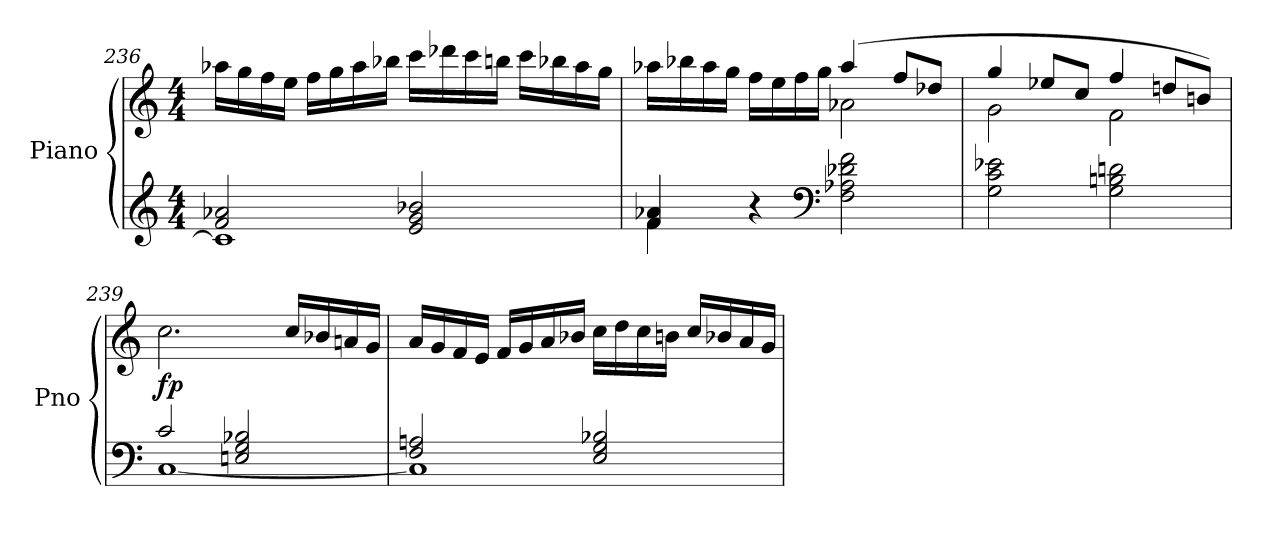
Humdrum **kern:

**kern	**kern	**dynam
*part1	*part1	*part1
*staff2	*staff1	*staff1/2
*I"Piano	*	*
*I'Pno	*	*
*clefG2	*clefG2	*
*k[]	*k[]	*
*M4/4	*M4/4	*
=236	=236	=236
*^	*	*
2f/ 2a-X/	1c]	16aa-X\LL	.
.	.	16gg\	.
.	.	16ff\	.
.	.	16ee\JJ	.
.	.	16ff\LL	.
.	.	16gg\	.
.	.	16aa-\	.
.	.	16bb-X\JJ	.
2e/ 2g/ 2b-X/	.	16ccc\LL	.
.	.	16ddd-X\	.
.	.	16ccc\	.
.	.	16bbn\JJ	.
.	.	16ccc\LL	.
.	.	16bb-X\	.
.	.	16aa-\	.
.	.	16gg\JJ	.
!!LO:LB:g=z
=237	=237	=237	=237
*	*	*^	*
4f/ 4a-X/	4f\	16aa-X\LL	2ryy	.
.	.	16bb-X\	.	.
.	.	16aa-\	.	.
.	.	16gg\JJ	.	.
4r	2.ryy	16ff\LL	.	.
.	.	16ee\	.	.
.	.	16ff\	.	.
.	.	16gg\JJ	.	.
*clefF4	*	*	*	*
2F\ 2A-X\ 2d-X\ 2f\	.	(4aa-/	2a-X\	.
.	.	8ff/L	.	.
.	.	8dd-X/J	.	.
*v	*v	*	*	*
=238	=238	=238	=238
2G\ 2c\ 2e-X\	4gg/	2g\	.
.	8ee-X/L	.	.
.	8cc/J	.	.
2G\ 2Bn\ 2dn\	4ff/	2f\	.
.	8ddn/L	.	.
.	8bn/J)	.	.
*	*v	*v	*
=239	=239	=239
*^	*	*
!	!	!	!LO:DY:b
2c/	[1C	2.cc\	fp
2En/ 2G/ 2B-X/	.	.	.
.	.	16cc/LL	.
.	.	16b-X/	.
.	.	16an/	.
.	.	16g/JJ	.
!!LO:LB:g=z
=240	=240	=240	=240
2F/ 2An/	1C]	16a/LL	.
.	.	16g/	.
.	.	16f/	.
.	.	16e/JJ	.
.	.	16f/LL	.
.	.	16g/	.
.	.	16a/	.
.	.	16b-X/JJ	.
2E/ 2G/ 2B-X/	.	16cc\LL	.
.	.	16dd\	.
.	.	16cc\	.
.	.	16bn\JJ	.
.	.	16cc/LL	.
.	.	16b-X/	.
.	.	16a/	.
.	.	16g/JJ	.
*v	*v	*	*
=	=	=
*-	*-	*-
